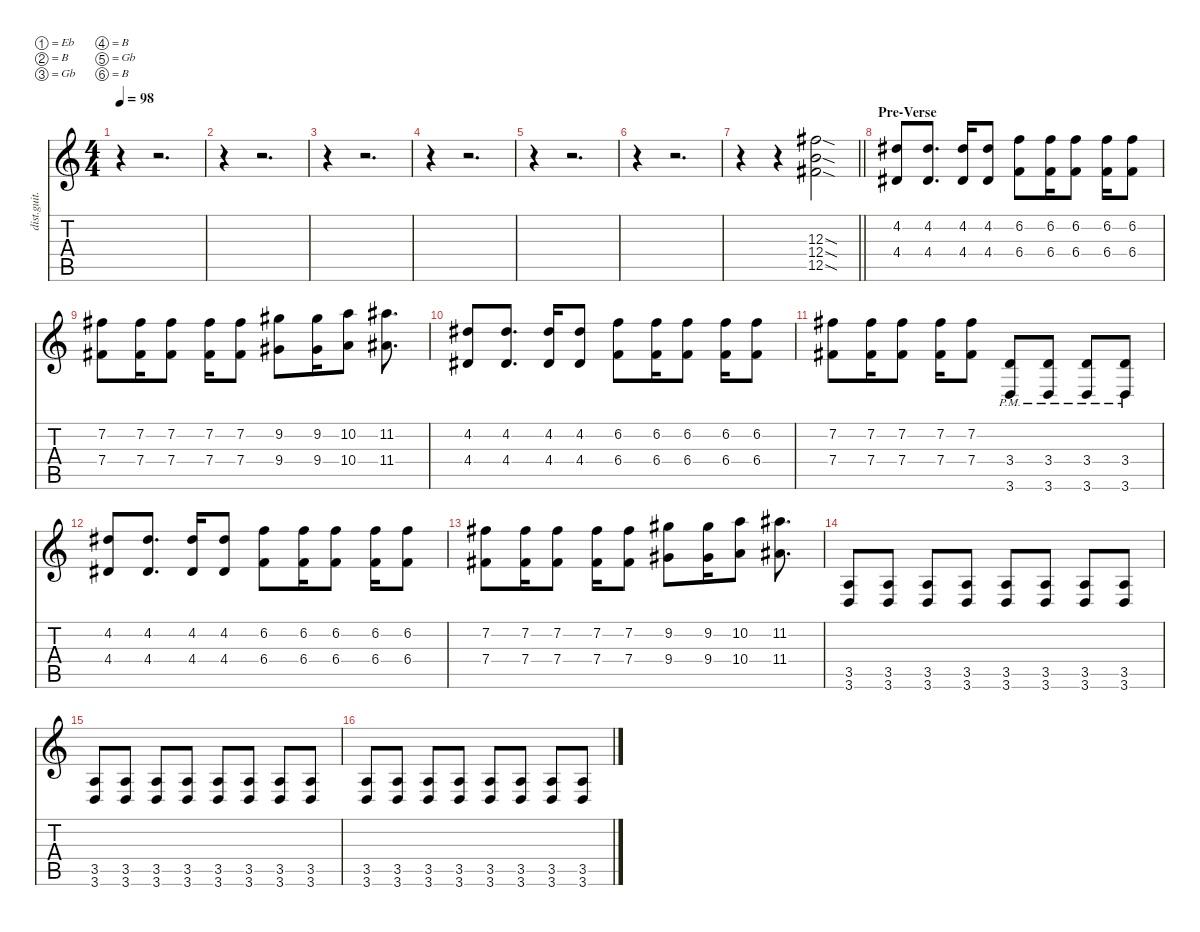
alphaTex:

\defaultSystemsLayout 4
\hideDynamics
\bracketExtendMode nobrackets
\otherSystemsTrackNameOrientation horizontal
\track ("Devin Townsend" "dist.guit.") {instrument distortionguitar}
\staff {score tabs}
\tuning (Eb4 B3 Gb3 B2 Gb2 B1)
\ts (4 4)
\tempo 98
\clef g2
\ks c
r.4{dy f beam Down} r.2{d beam Down} |
r.4{beam Down} r.2{d beam Down} |
r.4{beam Down} r.2{d beam Down} |
r.4{beam Down} r.2{d beam Down} |
r.4{beam Down} r.2{d beam Down} |
r.4{beam Down} r.2{d beam Down} |
\barLineRight lightlight
r.4{beam Down} r.4{beam Down} (12.3{sod acc #} 12.4{sod} 12.5{sod acc #}).2{beam Down} |
\section ("" "Pre-Verse")
(4.2{acc #} 4.4{acc #}).8{beam Up} (4.2{acc #} 4.4{acc #}).8{d beam Up} (4.2{acc #} 4.4{acc #}).16{beam Up} (4.2{acc #} 4.4{acc #}).8{beam Up} (6.2 6.4).8{beam Down} (6.2 6.4).16{beam Down} (6.2 6.4).8{beam Down} (6.2 6.4).16{beam Down} (6.2 6.4).8{beam Down} |
(7.2{acc #} 7.4{acc #}).8{beam Down} (7.2{acc #} 7.4{acc #}).16{beam Down} (7.2{acc #} 7.4{acc #}).8{beam Down} (7.2{acc #} 7.4{acc #}).16{beam Down} (7.2{acc #} 7.4{acc #}).8{beam Down} (9.2{acc #} 9.4{acc #}).8{beam Down} (9.2{acc #} 9.4{acc #}).16{beam Down} (10.2 10.4).8{beam Down} (11.2{acc #} 11.4{acc #}).8{d beam Down} |
(4.2{acc #} 4.4{acc #}).8{beam Up} (4.2{acc #} 4.4{acc #}).8{d beam Up} (4.2{acc #} 4.4{acc #}).16{beam Up} (4.2{acc #} 4.4{acc #}).8{beam Up} (6.2 6.4).8{beam Down} (6.2 6.4).16{beam Down} (6.2 6.4).8{beam Down} (6.2 6.4).16{beam Down} (6.2 6.4).8{beam Down} |
(7.2{acc #} 7.4{acc #}).8{beam Down} (7.2{acc #} 7.4{acc #}).16{beam Down} (7.2{acc #} 7.4{acc #}).8{beam Down} (7.2{acc #} 7.4{acc #}).16{beam Down} (7.2{acc #} 7.4{acc #}).8{beam Down} (3.4{pm} 3.6{pm}).8{beam Up} (3.4{pm} 3.6{pm}).8{beam Up} (3.4{pm} 3.6{pm}).8{beam Up} (3.4{pm} 3.6{pm}).8{beam Up} |
(4.2{acc #} 4.4{acc #}).8{beam Up} (4.2{acc #} 4.4{acc #}).8{d beam Up} (4.2{acc #} 4.4{acc #}).16{beam Up} (4.2{acc #} 4.4{acc #}).8{beam Up} (6.2 6.4).8{beam Down} (6.2 6.4).16{beam Down} (6.2 6.4).8{beam Down} (6.2 6.4).16{beam Down} (6.2 6.4).8{beam Down} |
(7.2{acc #} 7.4{acc #}).8{beam Down} (7.2{acc #} 7.4{acc #}).16{beam Down} (7.2{acc #} 7.4{acc #}).8{beam Down} (7.2{acc #} 7.4{acc #}).16{beam Down} (7.2{acc #} 7.4{acc #}).8{beam Down} (9.2{acc #} 9.4{acc #}).8{beam Down} (9.2{acc #} 9.4{acc #}).16{beam Down} (10.2 10.4).8{beam Down} (11.2{acc #} 11.4{acc #}).8{d beam Down} |
(3.5 3.6).8{beam Up} (3.5 3.6).8{beam Up} (3.5 3.6).8{beam Up} (3.5 3.6).8{beam Up} (3.5 3.6).8{beam Up} (3.5 3.6).8{beam Up} (3.5 3.6).8{beam Up} (3.5 3.6).8{beam Up} |
(3.5 3.6).8{beam Up} (3.5 3.6).8{beam Up} (3.5 3.6).8{beam Up} (3.5 3.6).8{beam Up} (3.5 3.6).8{beam Up} (3.5 3.6).8{beam Up} (3.5 3.6).8{beam Up} (3.5 3.6).8{beam Up} |
(3.5 3.6).8{beam Up} (3.5 3.6).8{beam Up} (3.5 3.6).8{beam Up} (3.5 3.6).8{beam Up} (3.5 3.6).8{beam Up} (3.5 3.6).8{beam Up} (3.5 3.6).8{beam Up} (3.5 3.6).8{beam Up}
